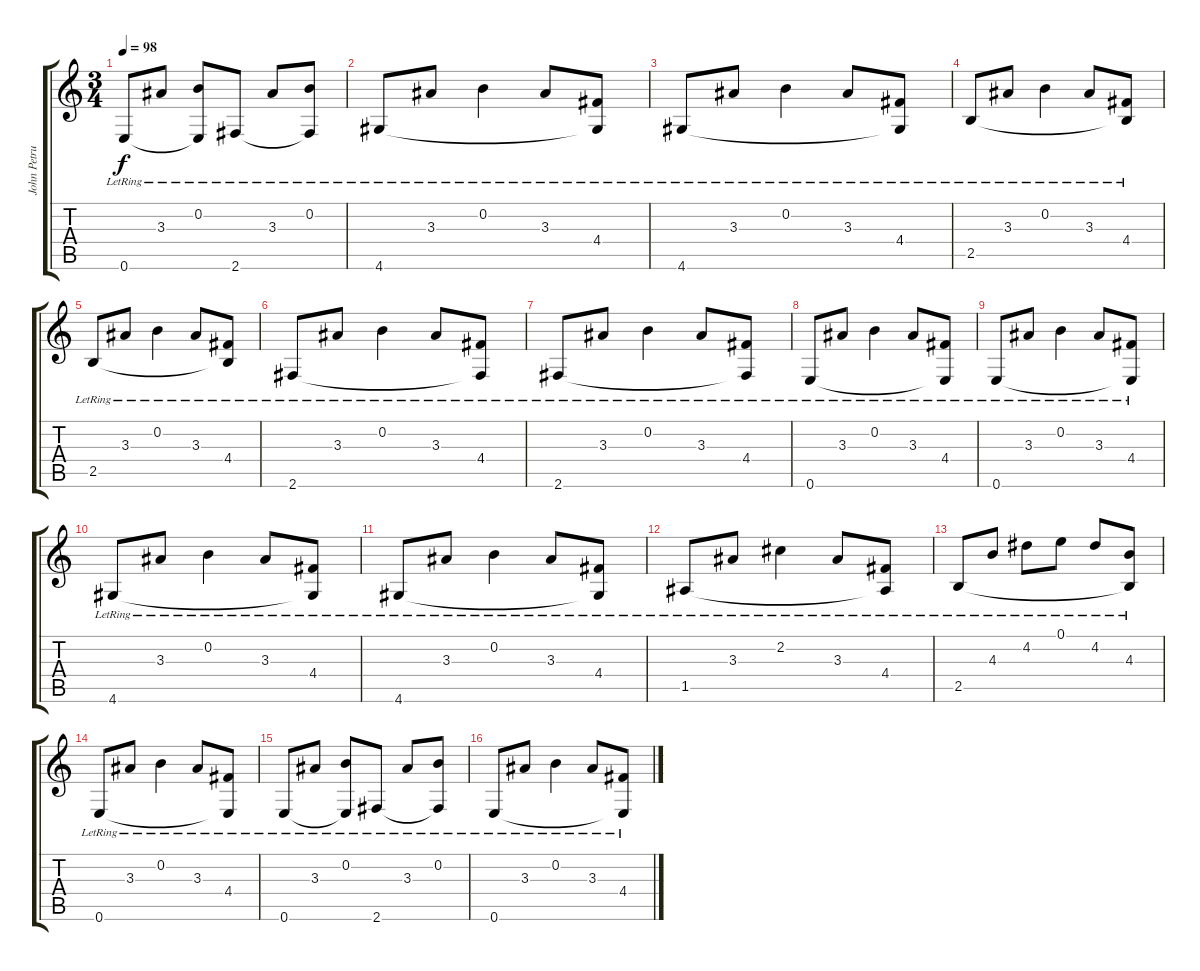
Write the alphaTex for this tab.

\track ("John Petrucci arpeggio" "John Petru") {instrument electricguitarclean}
\staff {score tabs}
\tuning (E4 B3 G3 D3 A2 E2) {hide}
\ts (3 4)
\tempo 98
\clef g2
\ks c
0.6{lr}.8{dy f} 3.3{lr}.8 (0.2{lr} 0.6{t}).8 2.6{lr}.8 3.3{lr}.8 (0.2{lr} 2.6{t}).8 |
4.6{lr}.8 3.3{lr}.8 0.2{lr}.4 3.3{lr}.8 (4.4{lr} 4.6{t}).8 |
4.6{lr}.8 3.3{lr}.8 0.2{lr}.4 3.3{lr}.8 (4.4{lr} 4.6{t}).8 |
2.5{lr}.8 3.3{lr}.8 0.2{lr}.4 3.3{lr}.8 (4.4{lr} 2.5{t}).8 |
2.5{lr}.8 3.3{lr}.8 0.2{lr}.4 3.3{lr}.8 (4.4{lr} 2.5{t}).8 |
2.6{lr}.8 3.3{lr}.8 0.2{lr}.4 3.3{lr}.8 (4.4{lr} 2.6{t}).8 |
2.6{lr}.8 3.3{lr}.8 0.2{lr}.4 3.3{lr}.8 (4.4{lr} 2.6{t}).8 |
0.6{lr}.8 3.3{lr}.8 0.2{lr}.4 3.3{lr}.8 (4.4{lr} 0.6{t}).8 |
0.6{lr}.8 3.3{lr}.8 0.2{lr}.4 3.3{lr}.8 (4.4{lr} 0.6{t}).8 |
4.6{lr}.8 3.3{lr}.8 0.2{lr}.4 3.3{lr}.8 (4.4{lr} 4.6{t}).8 |
4.6{lr}.8 3.3{lr}.8 0.2{lr}.4 3.3{lr}.8 (4.4{lr} 4.6{t}).8 |
1.5{lr}.8 3.3{lr}.8 2.2{lr}.4 3.3{lr}.8 (4.4{lr} 1.5{t}).8 |
2.5{lr}.8 4.3{lr}.8 4.2{lr}.8 0.1{lr}.8 4.2{lr}.8 (4.3{lr} 2.5{t}).8 |
0.6{lr}.8 3.3{lr}.8 0.2{lr}.4 3.3{lr}.8 (4.4{lr} 0.6{t}).8 |
0.6{lr}.8 3.3{lr}.8 (0.2{lr} 0.6{t}).8 2.6{lr}.8 3.3{lr}.8 (0.2{lr} 2.6{t}).8 |
0.6{lr}.8 3.3{lr}.8 0.2{lr}.4 3.3{lr}.8 (4.4{lr} 0.6{t}).8
